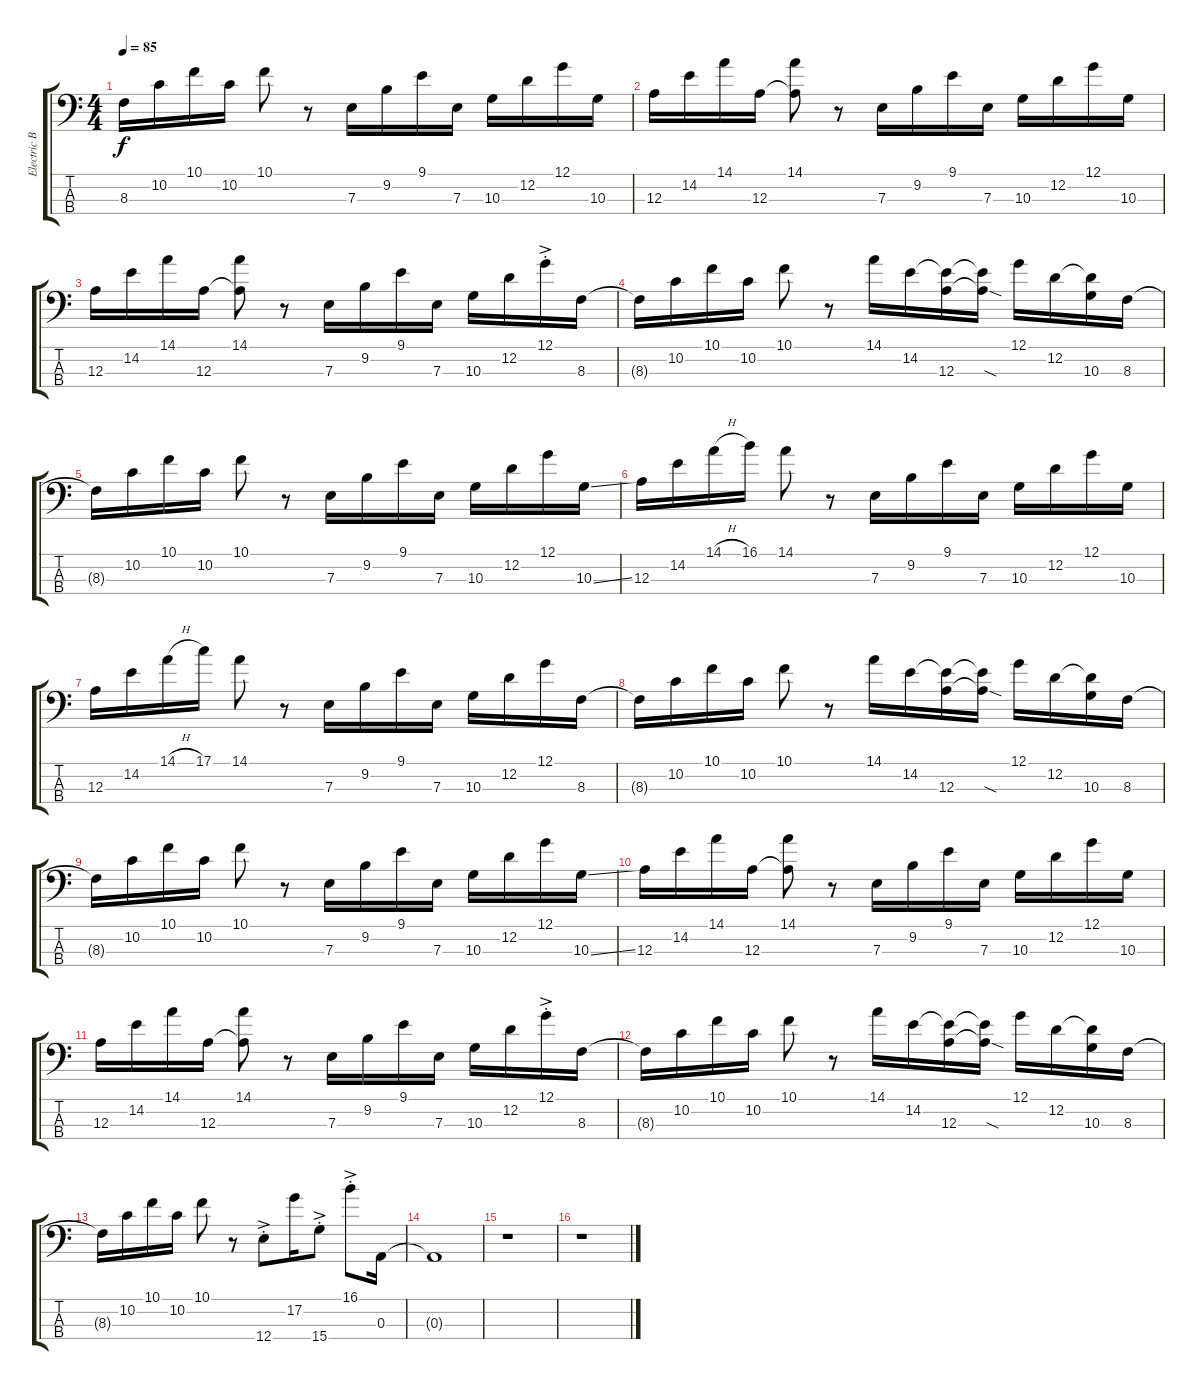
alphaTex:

\track ("Electric Bass" "Electric B") {instrument electricbassfinger}
\staff {score tabs}
\tuning (G2 D2 A1 E1) {hide}
\ts (4 4)
\tempo 85
\clef f4
\ks c
8.3{t}.16{dy f} 10.2.16 10.1.16 10.2.16 10.1.8 r.8 7.3.16 9.2.16 9.1.16 7.3.16 10.3.16 12.2.16 12.1.16 10.3.16 |
12.3.16 14.2.16 14.1.16 12.3.16 (14.1 12.3{t}).8 r.8 7.3.16 9.2.16 9.1.16 7.3.16 10.3.16 12.2.16 12.1.16 10.3.16 |
12.3.16 14.2.16 14.1.16 12.3.16 (14.1 12.3{t}).8 r.8 7.3.16 9.2.16 9.1.16 7.3.16 10.3.16 12.2.16 12.1{ac st}.16 8.3.16 |
8.3{t}.16 10.2.16 10.1.16 10.2.16 10.1.8 r.8 14.1.16 14.2.16 (14.2{t} 12.3).16 (14.2{t} 12.3{sod t}).16 12.1.16 12.2.16 (12.2{t} 10.3).16 8.3.16 |
8.3{t}.16 10.2.16 10.1.16 10.2.16 10.1.8 r.8 7.3.16 9.2.16 9.1.16 7.3.16 10.3.16 12.2.16 12.1.16 10.3{ss}.16 |
12.3.16 14.2.16 14.1{h}.16 16.1.16 14.1.8 r.8 7.3.16 9.2.16 9.1.16 7.3.16 10.3.16 12.2.16 12.1.16 10.3.16 |
12.3.16 14.2.16 14.1{h}.16 17.1.16 14.1.8 r.8 7.3.16 9.2.16 9.1.16 7.3.16 10.3.16 12.2.16 12.1.16 8.3.16 |
8.3{t}.16 10.2.16 10.1.16 10.2.16 10.1.8 r.8 14.1.16 14.2.16 (14.2{t} 12.3).16 (14.2{t} 12.3{sod t}).16 12.1.16 12.2.16 (12.2{t} 10.3).16 8.3.16 |
8.3{t}.16 10.2.16 10.1.16 10.2.16 10.1.8 r.8 7.3.16 9.2.16 9.1.16 7.3.16 10.3.16 12.2.16 12.1.16 10.3{ss}.16 |
12.3.16 14.2.16 14.1.16 12.3.16 (14.1 12.3{t}).8 r.8 7.3.16 9.2.16 9.1.16 7.3.16 10.3.16 12.2.16 12.1.16 10.3.16 |
12.3.16 14.2.16 14.1.16 12.3.16 (14.1 12.3{t}).8 r.8 7.3.16 9.2.16 9.1.16 7.3.16 10.3.16 12.2.16 12.1{ac st}.16 8.3.16 |
8.3{t}.16 10.2.16 10.1.16 10.2.16 10.1.8 r.8 14.1.16 14.2.16 (14.2{t} 12.3).16 (14.2{t} 12.3{sod t}).16 12.1.16 12.2.16 (12.2{t} 10.3).16 8.3.16 |
8.3{t}.16 10.2.16 10.1.16 10.2.16 10.1.8 r.8 12.4{ac st}.8 17.2.16 15.4{ac st}.8 16.1{ac st}.8 0.3.16 |
0.3{t}.1 |
r.1 |
r.1
